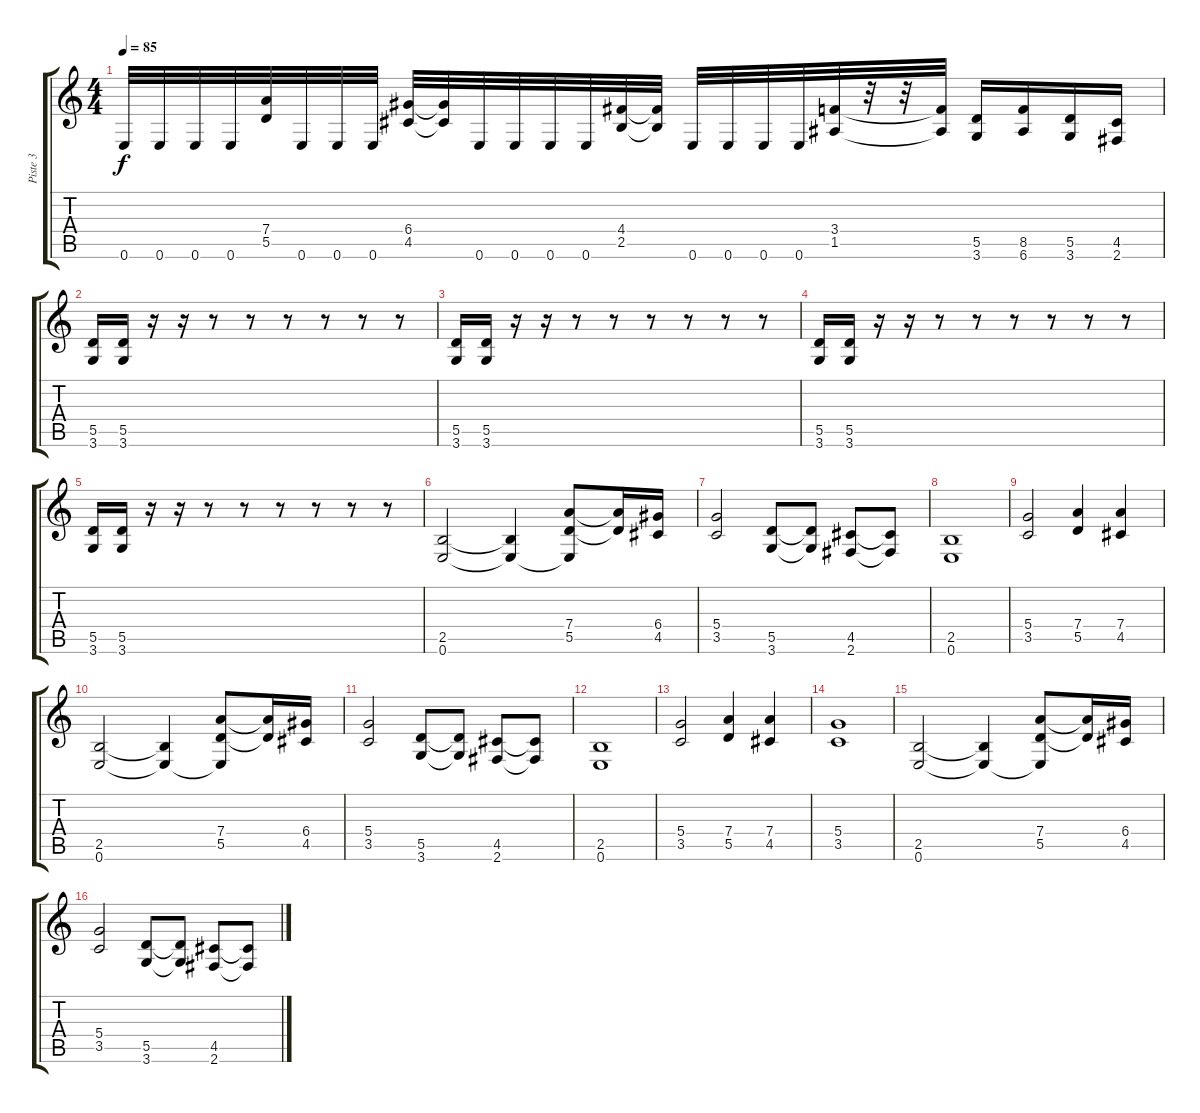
\track ("Piste 3" "Piste 3") {instrument overdrivenguitar}
\staff {score tabs}
\tuning (E4 B3 G3 D3 A2 E2) {hide}
\ts (4 4)
\tempo 85
\clef g2
\ks c
0.6.32{dy f} 0.6.32 0.6.32 0.6.32 (7.4 5.5).32 0.6.32 0.6.32 0.6.32 (6.4 4.5).32 (6.4{t} 4.5{t}).32 0.6.32 0.6.32 0.6.32 0.6.32 (4.4 2.5).32 (4.4{t} 2.5{t}).32 0.6.32 0.6.32 0.6.32 0.6.32 (3.4 1.5).32 r.32 r.32 (3.4{t} 1.5{t}).32 (5.5 3.6).16 (8.5 6.6).16 (5.5 3.6).16 (4.5 2.6).16 |
(5.5 3.6).16 (5.5 3.6).16 r.16 r.16 r.8 r.8 r.8 r.8 r.8 r.8 |
(5.5 3.6).16 (5.5 3.6).16 r.16 r.16 r.8 r.8 r.8 r.8 r.8 r.8 |
(5.5 3.6).16 (5.5 3.6).16 r.16 r.16 r.8 r.8 r.8 r.8 r.8 r.8 |
(5.5 3.6).16 (5.5 3.6).16 r.16 r.16 r.8 r.8 r.8 r.8 r.8 r.8 |
(2.5 0.6).2 (2.5{t} 0.6{t}).4 (7.4 5.5 0.6{t}).8 (7.4{t} 5.5{t}).16 (6.4 4.5).16 |
(5.4 3.5).2 (5.5 3.6).8 (5.5{t} 3.6{t}).8 (4.5 2.6).8 (4.5{t} 2.6{t}).8 |
(2.5 0.6).1 |
(5.4 3.5).2 (7.4 5.5).4 (7.4 4.5).4 |
(2.5 0.6).2 (2.5{t} 0.6{t}).4 (7.4 5.5 0.6{t}).8 (7.4{t} 5.5{t}).16 (6.4 4.5).16 |
(5.4 3.5).2 (5.5 3.6).8 (5.5{t} 3.6{t}).8 (4.5 2.6).8 (4.5{t} 2.6{t}).8 |
(2.5 0.6).1 |
(5.4 3.5).2 (7.4 5.5).4 (7.4 4.5).4 |
(5.4 3.5).1 |
(2.5 0.6).2 (2.5{t} 0.6{t}).4 (7.4 5.5 0.6{t}).8 (7.4{t} 5.5{t}).16 (6.4 4.5).16 |
(5.4 3.5).2 (5.5 3.6).8 (5.5{t} 3.6{t}).8 (4.5 2.6).8 (4.5{t} 2.6{t}).8
